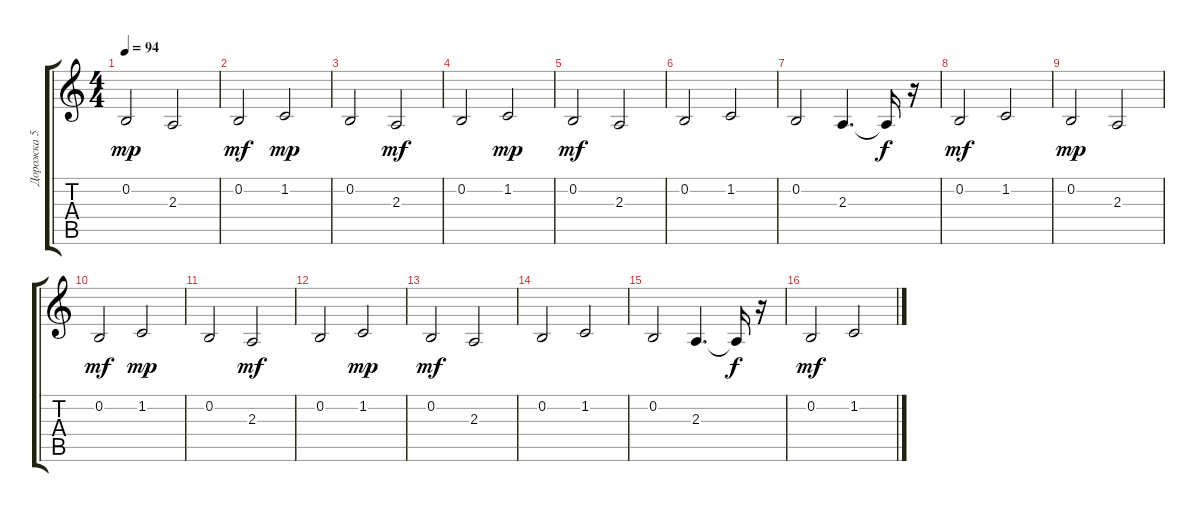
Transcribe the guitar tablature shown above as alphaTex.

\track ("Дорожка 5" "Дорожка 5") {instrument choiraahs}
\staff {score tabs}
\tuning (E4 B3 G3 D3 A2 E2) {hide}
\ts (4 4)
\tempo 94
\clef g2
\ks c
0.2.2{dy mp} 2.3.2 |
0.2.2{dy mf} 1.2.2{dy mp} |
0.2.2 2.3.2{dy mf} |
0.2.2 1.2.2{dy mp} |
0.2.2{dy mf} 2.3.2 |
0.2.2 1.2.2 |
0.2.2 2.3.4{d} 2.3{t}.16{dy f} r.16 |
0.2.2{dy mf} 1.2.2 |
0.2.2{dy mp} 2.3.2 |
0.2.2{dy mf} 1.2.2{dy mp} |
0.2.2 2.3.2{dy mf} |
0.2.2 1.2.2{dy mp} |
0.2.2{dy mf} 2.3.2 |
0.2.2 1.2.2 |
0.2.2 2.3.4{d} 2.3{t}.16{dy f} r.16 |
0.2.2{dy mf} 1.2.2
